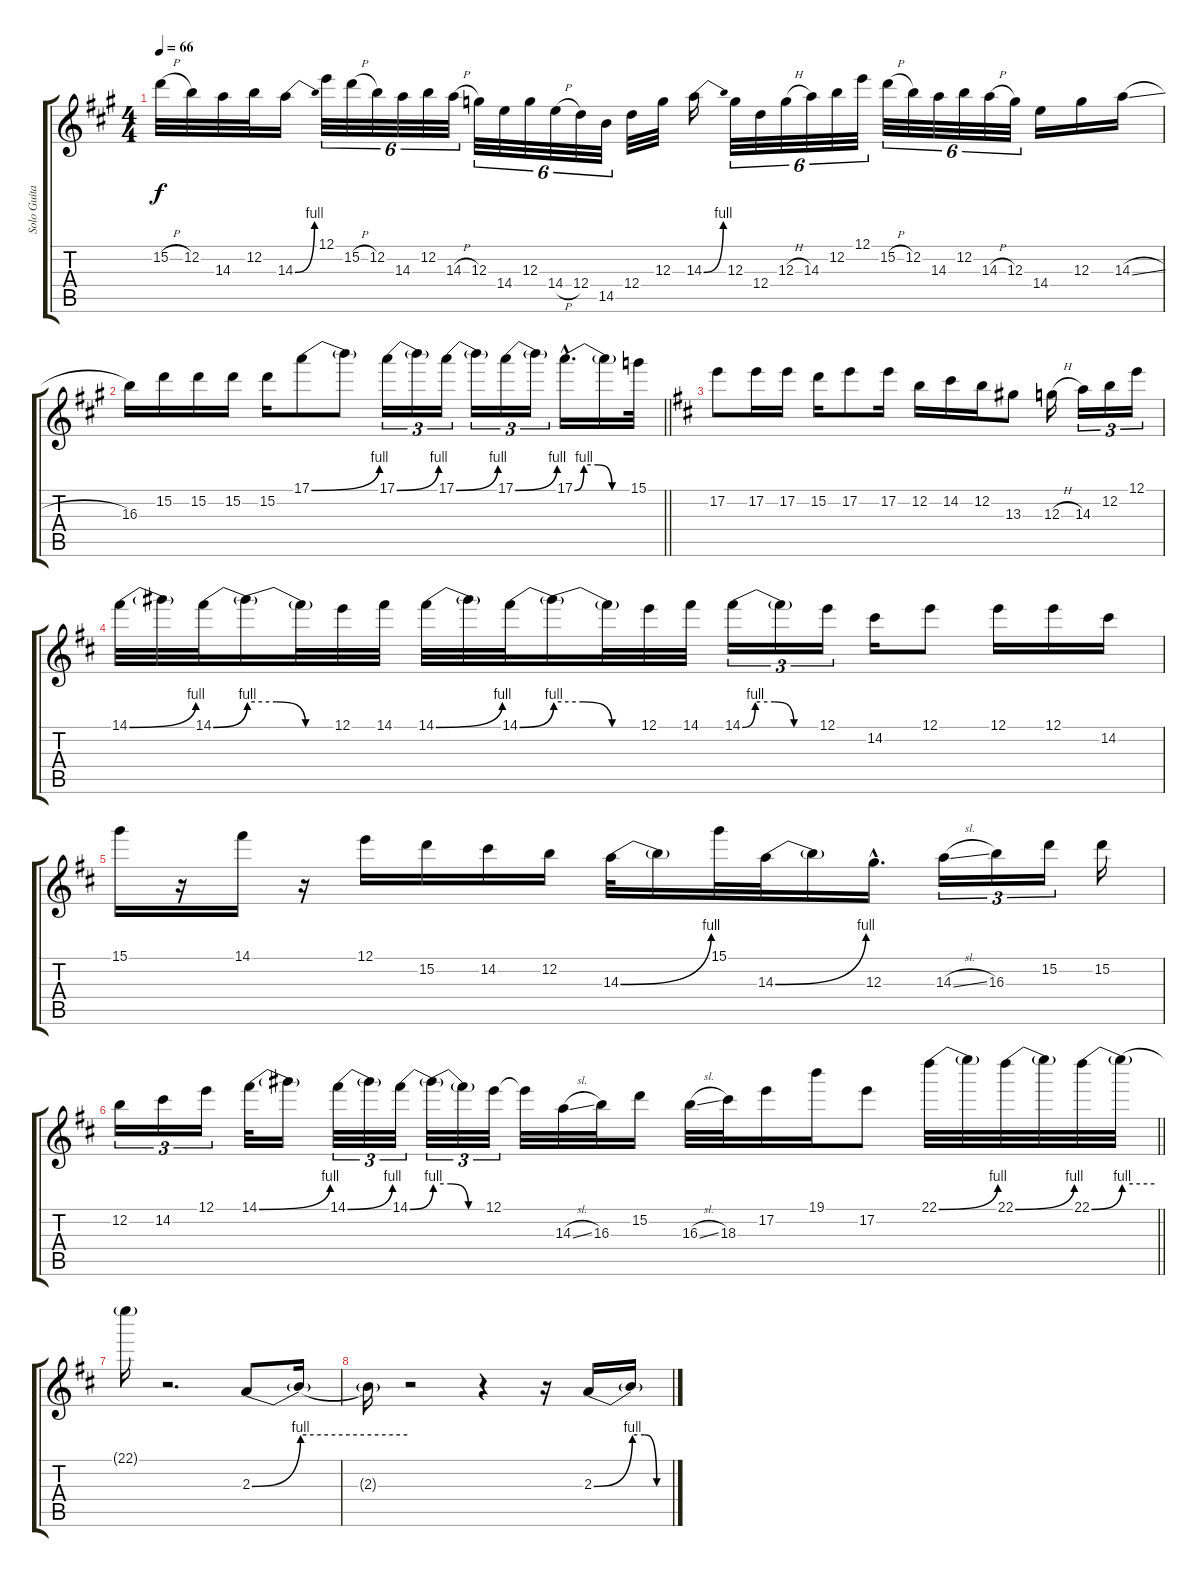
\track ("Solo Guitar" "Solo Guita") {instrument distortionguitar}
\staff {score tabs}
\tuning (E4 B3 G3 D3 A2 E2) {hide}
\ts (4 4)
\tempo 66
\clef g2
\ks a
15.2{h}.32{dy f} 12.2.32 14.3.32 12.2.32 14.3{be (bend 0 0 60 4)}.16 12.1.32{tu (6 4)} 15.2{h}.32{tu (6 4)} 12.2.32{tu (6 4)} 14.3.32{tu (6 4)} 12.2.32{tu (6 4)} 14.3{h}.32{tu (6 4)} 12.3.32{tu (6 4)} 14.4.32{tu (6 4)} 12.3.32{tu (6 4)} 14.4{h}.32{tu (6 4)} 12.4.32{tu (6 4)} 14.5.32{tu (6 4)} 12.4.32 12.3.32 14.3{be (bend 0 0 60 4)}.16 12.3.32{tu (6 4)} 12.4.32{tu (6 4)} 12.3{h}.32{tu (6 4)} 14.3.32{tu (6 4)} 12.2.32{tu (6 4)} 12.1.32{tu (6 4)} 15.2{h}.32{tu (6 4)} 12.2.32{tu (6 4)} 14.3.32{tu (6 4)} 12.2.32{tu (6 4)} 14.3{h}.32{tu (6 4)} 12.3.32{tu (6 4)} 14.4.16 12.3.16 14.3{sl}.16 |
\barLineRight lightlight
16.3.16 15.2.16 15.2.16 15.2.16 15.2.16 17.1{be (bend 0 0 60 4)}.8 17.1{t}.8 17.1{be (bend 0 0 60 4)}.16{tu (3 2)} 17.1{t}.16{tu (3 2)} 17.1{be (bend 0 0 60 4)}.16{tu (3 2)} 17.1{t}.16{tu (3 2)} 17.1{be (bend 0 0 60 4)}.16{tu (3 2)} 17.1{t}.16{tu (3 2)} 17.1{be (custom 0 0 10 4 25 4 40 0 60 0) hac}.16{d} 17.1{t}.16 15.1.32 |
\ks d
17.2.8 17.2.16 17.2.16 15.2.16 17.2.8 17.2.16 12.2.16 14.2.16 12.2.16 13.3.8 12.3{h}.16 14.3.16{tu (3 2)} 12.2.16{tu (3 2)} 12.1.16{tu (3 2)} |
14.1{be (bend 0 0 60 4)}.32 14.1{t}.32 14.1{be (bend 0 0 60 4)}.32 14.1{be (custom 0 4 20 4 40 0 60 0) t}.16 14.1{t}.32 12.1.32 14.1.32 14.1{be (bend 0 0 60 4)}.32 14.1{t}.32 14.1{be (bend 0 0 60 4)}.32 14.1{be (custom 0 4 20 4 40 0 60 0) t}.16 14.1{t}.32 12.1.32 14.1.32 14.1{be (custom 0 0 10 4 25 4 40 0 60 0)}.16{tu (3 2)} 14.1{t}.16{tu (3 2)} 12.1.16{tu (3 2)} 14.2.16 12.1.8 12.1.16 12.1.16 14.2.16 |
15.1.16 r.16 14.1.16 r.16 12.1.16 15.2.16 14.2.16 12.2.16 14.3{be (bend 0 0 60 4)}.32 14.3{t}.16 15.1.32 14.3{be (bend 0 0 60 4)}.32 14.3{t}.16 12.3{hac}.16{d} 14.3{sl}.16{tu (3 2)} 16.3.16{tu (3 2)} 15.2.16{tu (3 2)} 15.2.16 |
\barLineRight lightlight
12.2.16{tu (3 2)} 14.2.16{tu (3 2)} 12.1.16{tu (3 2)} 14.1{be (bend 0 0 60 4)}.32 14.1{t}.16 14.1{be (bend 0 0 60 4)}.32{tu (3 2)} 14.1{t}.32{tu (3 2)} 14.1{be (bend 0 0 60 4)}.32{tu (3 2)} 14.1{be (custom 0 4 20 4 40 0 60 0) t}.32{tu (3 2)} 14.1{t}.32{tu (3 2)} 12.1.32{tu (3 2)} 12.1{t}.32 14.3{sl}.32 16.3.32 15.2.16 16.3{sl}.32 18.3.32 17.2.16 19.1.16 17.2.8 22.1{be (bend 0 0 60 4)}.32 22.1{t}.32 22.1{be (bend 0 0 60 4)}.32 22.1{t}.32 22.1{be (bend 0 0 60 4)}.32 22.1{be (hold 0 4 60 4) t}.32 |
22.1{t}.16 r.2{d} 2.3{be (bend 0 0 60 4)}.8 2.3{be (hold 0 4 60 4) t}.16 |
2.3{t}.16 r.2 r.4 r.16 2.3{be (bend 0 0 60 4)}.16 2.3{be (custom 0 4 20 4 40 0 60 0) t}.16
